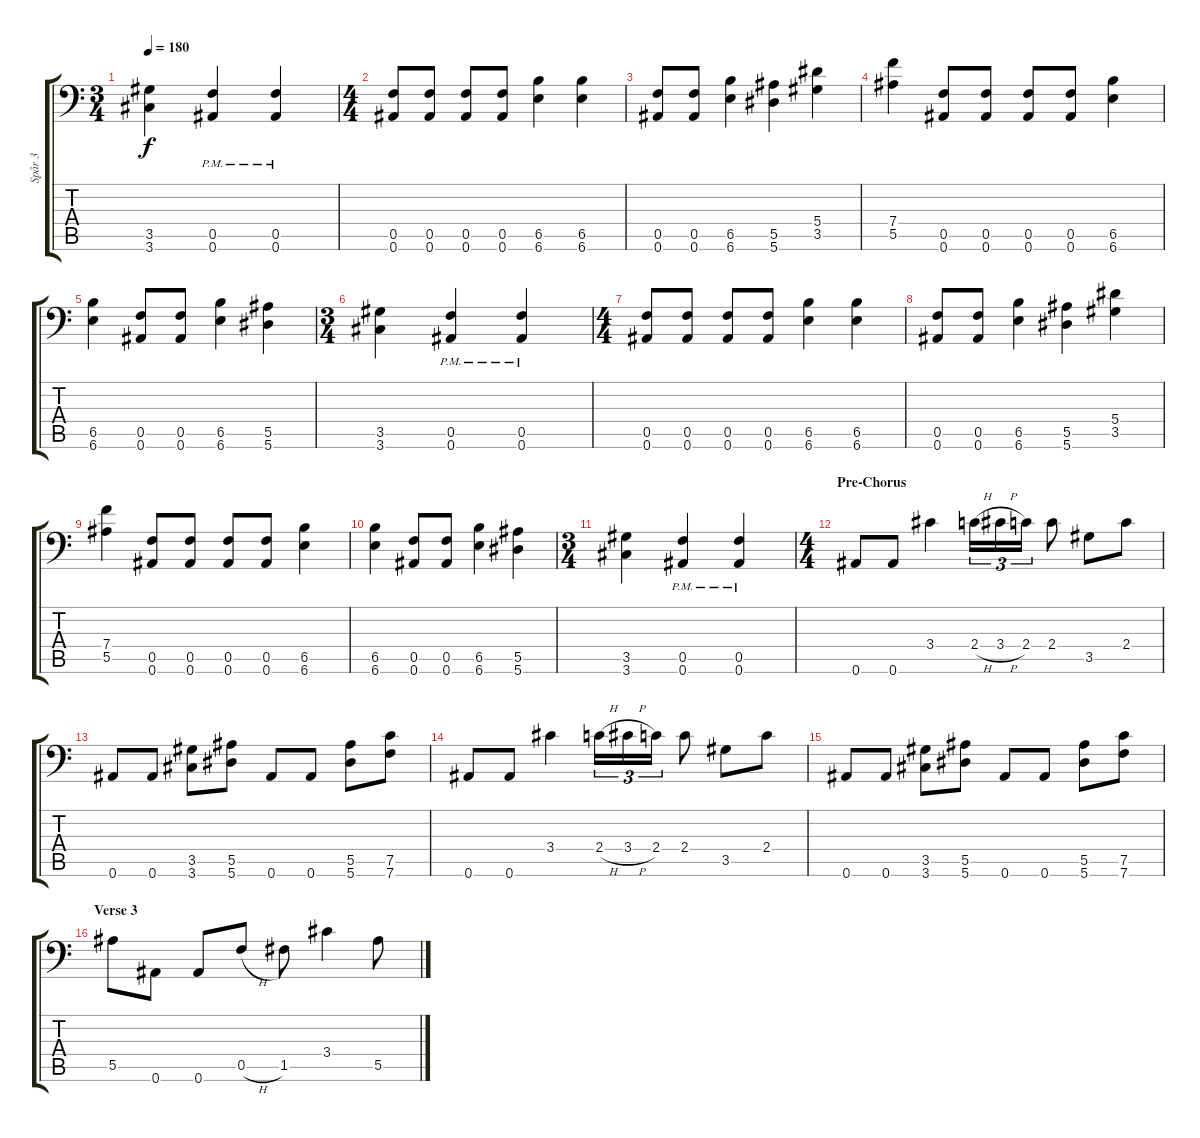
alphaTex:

\track ("Spår 3" "Spår 3") {instrument distortionguitar}
\staff {score tabs}
\tuning (C4 G3 Eb3 Bb2 F2 Bb1) {hide}
\ts (3 4)
\tempo 180
\clef f4
\ks c
(3.5 3.6).4{dy f} (0.5{pm} 0.6{pm}).4 (0.5{pm} 0.6{pm}).4 |
\ts (4 4)
(0.5 0.6).8 (0.5 0.6).8 (0.5 0.6).8 (0.5 0.6).8 (6.5 6.6).4 (6.5 6.6).4 |
(0.5 0.6).8 (0.5 0.6).8 (6.5 6.6).4 (5.5 5.6).4 (5.4 3.5).4 |
(7.4 5.5).4 (0.5 0.6).8 (0.5 0.6).8 (0.5 0.6).8 (0.5 0.6).8 (6.5 6.6).4 |
(6.5 6.6).4 (0.5 0.6).8 (0.5 0.6).8 (6.5 6.6).4 (5.5 5.6).4 |
\ts (3 4)
(3.5 3.6).4 (0.5{pm} 0.6{pm}).4 (0.5{pm} 0.6{pm}).4 |
\ts (4 4)
(0.5 0.6).8 (0.5 0.6).8 (0.5 0.6).8 (0.5 0.6).8 (6.5 6.6).4 (6.5 6.6).4 |
(0.5 0.6).8 (0.5 0.6).8 (6.5 6.6).4 (5.5 5.6).4 (5.4 3.5).4 |
(7.4 5.5).4 (0.5 0.6).8 (0.5 0.6).8 (0.5 0.6).8 (0.5 0.6).8 (6.5 6.6).4 |
(6.5 6.6).4 (0.5 0.6).8 (0.5 0.6).8 (6.5 6.6).4 (5.5 5.6).4 |
\ts (3 4)
(3.5 3.6).4 (0.5{pm} 0.6{pm}).4 (0.5{pm} 0.6{pm}).4 |
\ts (4 4)
\section ("" "Pre-Chorus")
0.6.8 0.6.8 3.4.4 2.4{h}.16{tu (3 2)} 3.4{h}.16{tu (3 2)} 2.4.16{tu (3 2)} 2.4.8 3.5.8 2.4.8 |
0.6.8 0.6.8 (3.5 3.6).8 (5.5 5.6).8 0.6.8 0.6.8 (5.5 5.6).8 (7.5 7.6).8 |
0.6.8 0.6.8 3.4.4 2.4{h}.16{tu (3 2)} 3.4{h}.16{tu (3 2)} 2.4.16{tu (3 2)} 2.4.8 3.5.8 2.4.8 |
0.6.8 0.6.8 (3.5 3.6).8 (5.5 5.6).8 0.6.8 0.6.8 (5.5 5.6).8 (7.5 7.6).8 |
\section ("" "Verse 3")
5.5.8 0.6.8 0.6.8 0.5{h}.8 1.5.8 3.4.4 5.5.8
